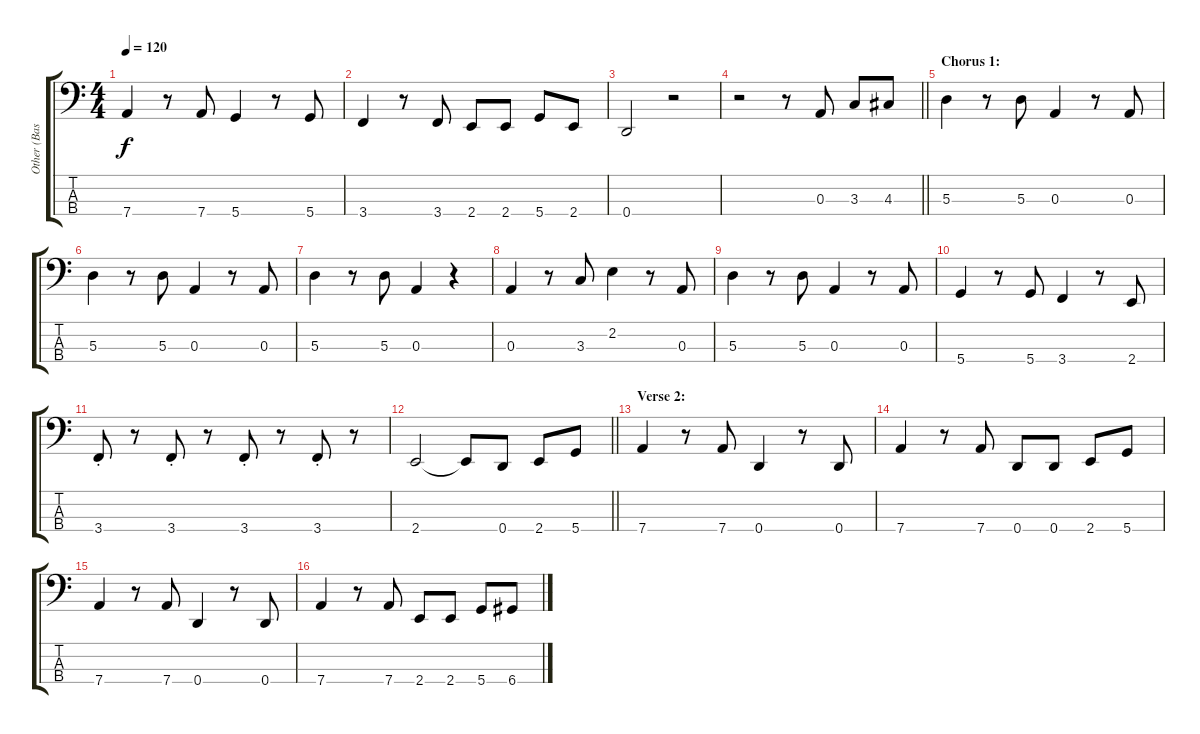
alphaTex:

\track ("Other (Bass)" "Other (Bas") {instrument electricbassfinger bank 255}
\staff {score tabs}
\tuning (G2 D2 A1 D1) {hide}
\ts (4 4)
\tempo 120
\clef f4
\ks c
7.4.4{dy f} r.8 7.4.8 5.4.4 r.8 5.4.8 |
3.4.4 r.8 3.4.8 2.4.8 2.4.8 5.4.8 2.4.8 |
0.4.2 r.2 |
\barLineRight lightlight
r.2 r.8 0.3.8 3.3.8 4.3.8 |
\section ("" "Chorus 1:")
5.3.4 r.8 5.3.8 0.3.4 r.8 0.3.8 |
5.3.4 r.8 5.3.8 0.3.4 r.8 0.3.8 |
5.3.4 r.8 5.3.8 0.3.4 r.4 |
0.3.4 r.8 3.3.8 2.2.4 r.8 0.3.8 |
5.3.4 r.8 5.3.8 0.3.4 r.8 0.3.8 |
5.4.4 r.8 5.4.8 3.4.4 r.8 2.4.8 |
3.4{st}.8 r.8 3.4{st}.8 r.8 3.4{st}.8 r.8 3.4{st}.8 r.8 |
\barLineRight lightlight
2.4.2 2.4{t}.8 0.4.8 2.4.8 5.4.8 |
\section ("" "Verse 2:")
7.4.4 r.8 7.4.8 0.4.4 r.8 0.4.8 |
7.4.4 r.8 7.4.8 0.4.8 0.4.8 2.4.8 5.4.8 |
7.4.4 r.8 7.4.8 0.4.4 r.8 0.4.8 |
7.4.4 r.8 7.4.8 2.4.8 2.4.8 5.4.8 6.4.8
